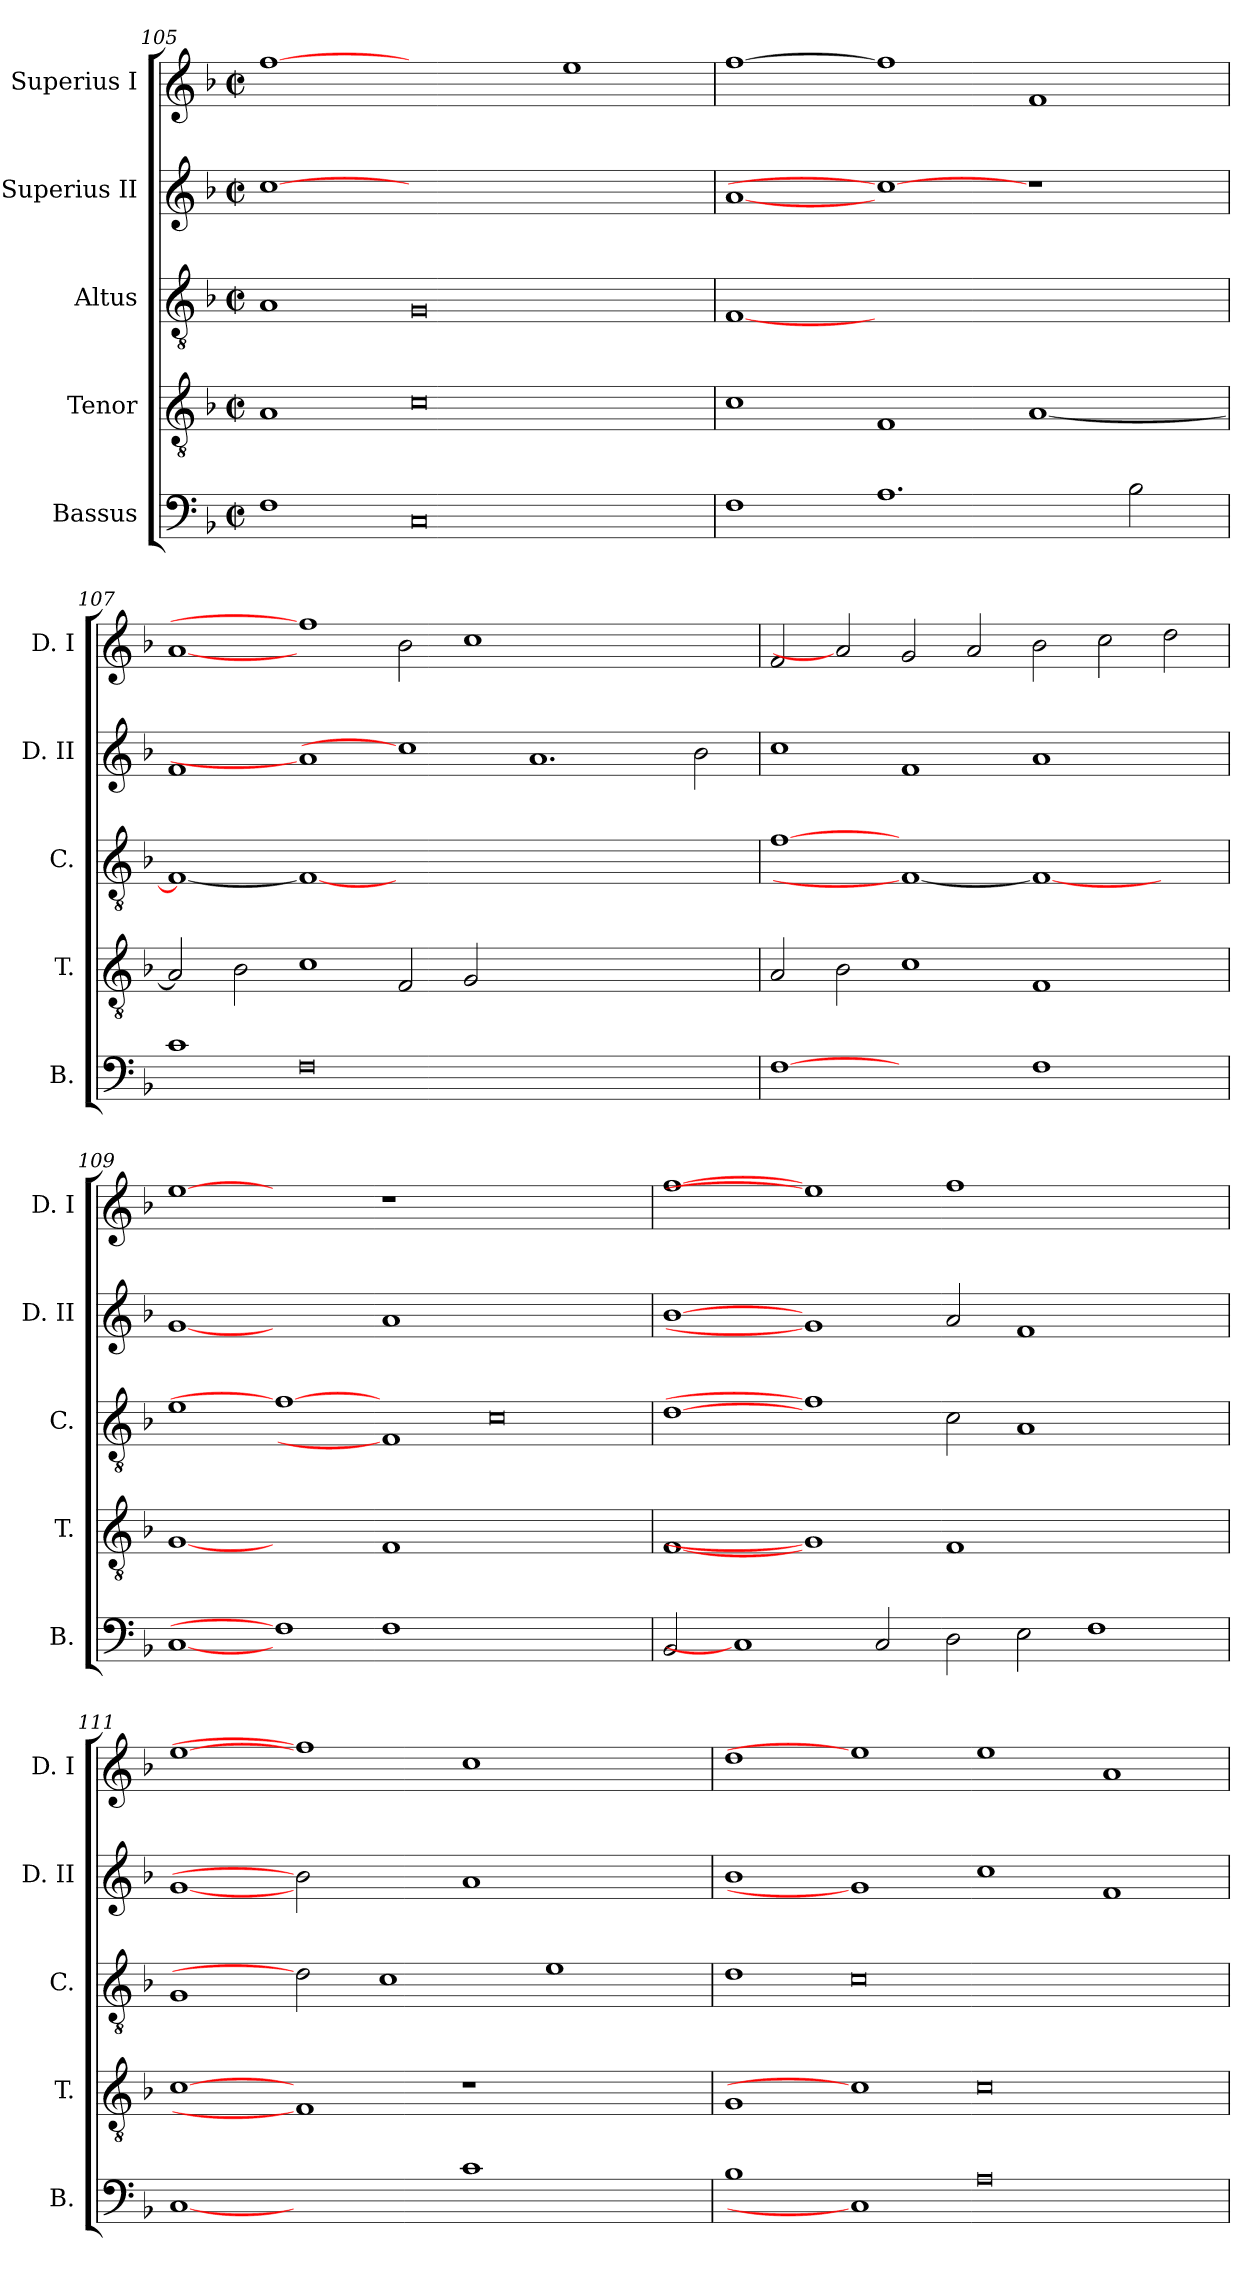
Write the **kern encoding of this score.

**kern	**kern	**kern	**kern	**kern
*part5	*part4	*part3	*part2	*part1
*staff5	*staff4	*staff3	*staff2	*staff1
*I"Bassus	*I"Tenor	*I"Altus	*I"Superius II	*I"Superius I
*I'B.	*I'T.	*I'C.	*I'D. II	*I'D. I
!!LO:PB:g=z
*clefF4	*clefGv2	*clefGv2	*clefG2	*clefG2
*	*ITrd7c12	*ITrd7c12	*	*
*k[b-]	*k[b-]	*k[b-]	*k[b-]	*k[b-]
*F:	*F:	*F:	*F:	*F:
*M2/2	*M2/2	*M2/2	*M2/2	*M2/2
*met(c|)	*met(c|)	*met(c|)	*met(c|)	*met(c|)
=105	=105	=105	=105	=105
1Fi	1AAi	1AAi	[1cci	[1ffi
0Ci	0Ci	0GGi	0ryy	1ryy
.	.	.	.	1eei
=106	=106	=106	=106	=106
1Fi	1Ci	[<1FFi	[1ai	[1ffi
1.Ai	1FFi	0ryy	1cci_	1ffi]
.	[<1AAi	.	1r	1fi
2B-i\	.	.	.	.
=107	=107	=107	=107	=107
1ci	2AAi/]	1FFi_<	1fi	[1ai
.	2BB-i\	.	.	.
0Fi	1Ci	1FFi_	1ai]	1ffi]
.	2FFi/	0.ryy	1cci]	2b-i\
.	2GGi/	.	.	1cci
0ryy	0ryy	.	1.ai	.
.	.	.	.	1.ryy
.	.	.	2b-i\	.
=108	=108	=108	=108	=108
[1Fi	2AAi/	[1Fi	1cci	2fi/
.	2BB-i\	.	.	2ai]
1ryy	1Ci	1FFi_	1fi	2gi/
.	.	.	.	2ai/
1Fi	1FFi	1FFi_	1ai	2b-i\
.	.	.	.	2cci\
2ryy	2ryy	2ryy	2ryy	2ddi\
!!LO:LB:g=z
=109	=109	=109	=109	=109
[1Ci	[1GGi	1Ei	[1gi	[1eei
1Fi]	1ryy	1Fi_	1ryy	1ryy
1Fi	1FFi	1FFi]	1ai	1r
0ryy	0ryy	0Ci	0ryy	0ryy
=110	=110	=110	=110	=110
2BB-i/	[1FFi	[1Di	[1b-i	[1ffi
1Ci]	.	.	.	.
.	1GGi]	1Fi]	1gi]	1eei]
2Ci/	.	.	.	.
2Di\	1FFi	2Ci\	2ai/	1ffi
2Ei\	.	1AAi	1fi	.
1Fi	1ryy	.	.	1ryy
.	.	2ryy	2ryy	.
=111	=111	=111	=111	=111
[1Ci	[1Ci	1GGi	[1gi	[1eei
1ryy	1FFi]	2Di]	2b-i]	1ffi]
.	.	1Ci	2ryy	.
1ci	1r	.	1ai	1cci
.	.	1Ei	.	.
2ryy	2ryy	.	2ryy	2ryy
=112	=112	=112	=112	=112
1B-i	1GGi	1Di	1b-i	1ddi
1Ci]	1Ci]	0Ci	1gi]	1eei]
0Ai	0Ci	.	1cci	1eei
.	.	1ryy	1fi	1ai
=	=	=	=	=
*-	*-	*-	*-	*-
